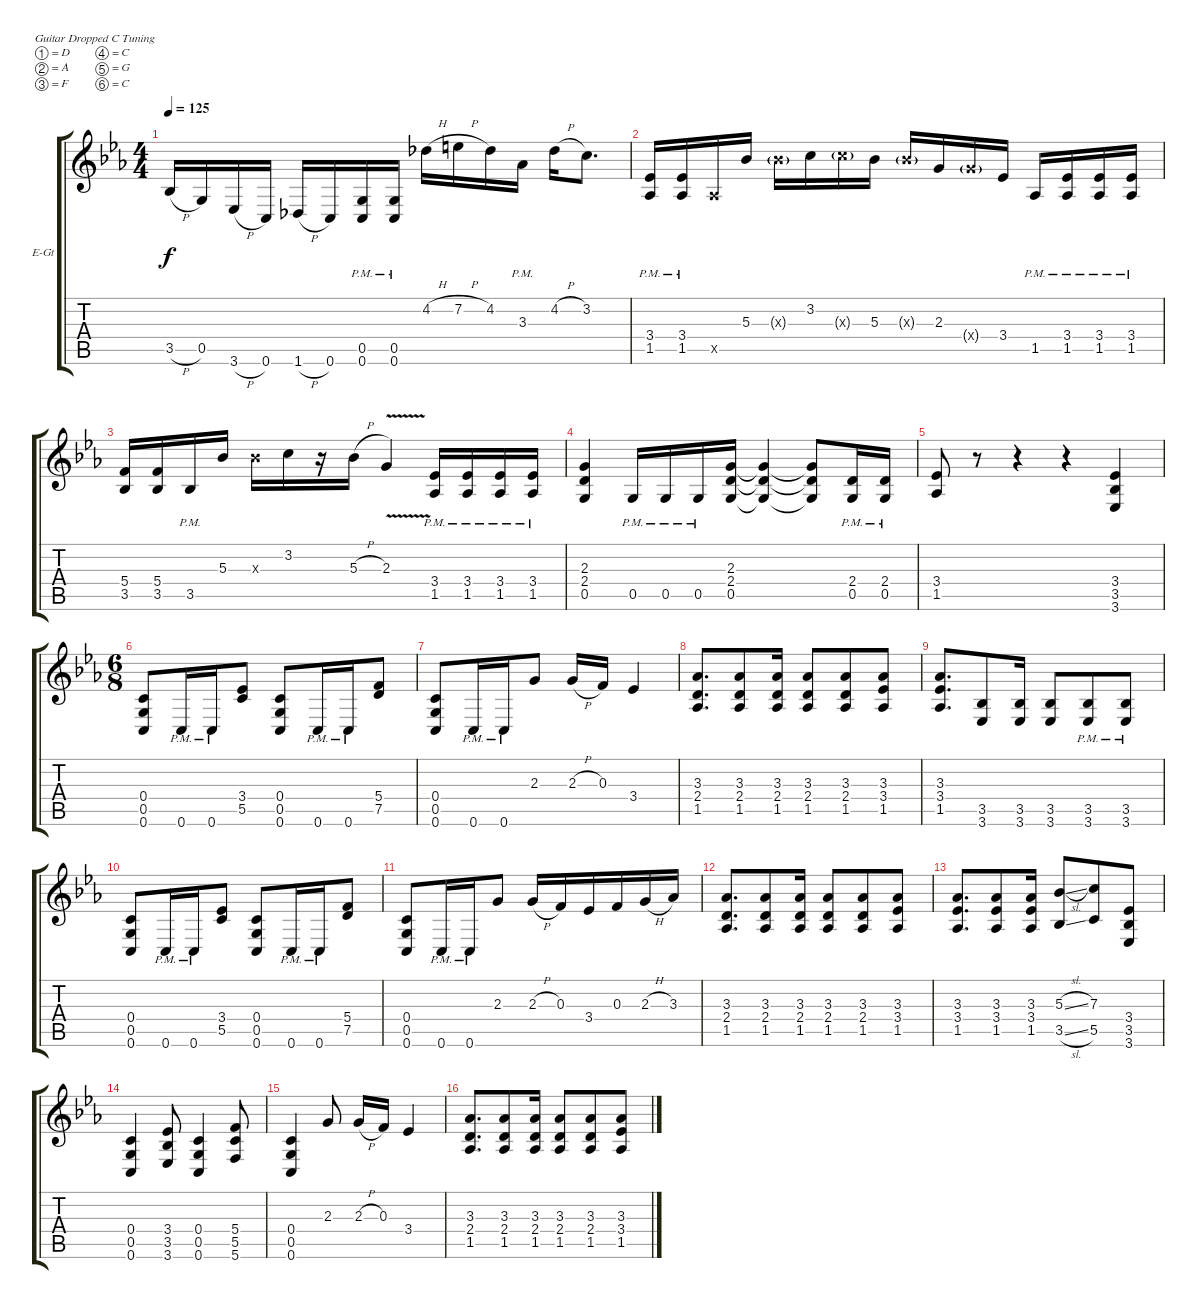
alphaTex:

\bracketExtendMode groupsimilarinstruments
\firstSystemTrackNameOrientation horizontal
\otherSystemsTrackNameOrientation horizontal
\track ("Electric Guitar 2" "E-Gt") {instrument distortionguitar}
\staff {score tabs}
\tuning (D4 A3 F3 C3 G2 C2)
\ts (4 4)
\tempo 125
\clef g2
\ks cminor
3.5{h}.16{dy f} 0.5.16 3.6{h}.16 0.6.16 1.6{h}.16 0.6.16 (0.6{pm} 0.5{pm}).16 (0.6{pm} 0.5{pm}).16 4.2{h}.16 7.2{h}.16 4.2.16 3.3{pm}.16 4.2{h}.16 3.2.8{d} |
(1.5{pm} 3.4{pm}).16 (1.5{pm} 3.4{pm}).16 1.5{x}.16 5.3.16 5.3{g x}.16 3.2.16 7.3{g x}.16 5.3.16 5.3{g x}.16 2.3.16 7.4{g x}.16 3.4.16 1.5{pm}.16 (1.5{pm} 3.4{pm}).16 (1.5{pm} 3.4{pm}).16 (1.5{pm} 3.4{pm}).16 |
(3.5 5.4).16 (5.4 3.5).16 3.5{pm}.16 5.3.16 5.3{x}.16 3.2.16 r.16 5.3{h}.16 2.3{v}.4 (1.5{pm} 3.4{pm}).16 (1.5{pm} 3.4{pm}).16 (1.5{pm} 3.4{pm}).16 (1.5{pm} 3.4{pm}).16 |
(0.5 2.4 2.3).4 0.5{pm}.16 0.5{pm}.16 0.5{pm}.16 (0.5 2.4 2.3).16 (2.3{t} 2.4{t} 0.5{t}).4 (0.5{t} 2.4{t} 2.3{t}).8 (0.5{pm} 2.4{pm}).16 (0.5{pm} 2.4{pm}).16 |
(1.5 3.4).8 r.8 r.4 r.4 (3.6 3.5 3.4).4 |
\ts (6 8)
(0.6 0.5 0.4).8 0.6{pm}.16 0.6{pm}.16 (5.5 3.4).8 (0.6 0.4 0.5).8 0.6{pm}.16 0.6{pm}.16 (7.5 5.4).8 |
(0.6 0.5 0.4).8 0.6{pm}.16 0.6{pm}.16 2.3.8 2.3{h}.16 0.3.16 3.4.4 |
(2.4 1.5 3.3).8{d} (1.5 2.4 3.3).8 (2.4 1.5 3.3).16 (1.5 2.4 3.3).8 (2.4 1.5 3.3).8 (3.4 1.5 3.3).8 |
(1.5 3.4 3.3).8{d} (3.6 3.5).8 (3.6 3.5).16 (3.6 3.5).8 (3.6{pm} 3.5{pm}).8 (3.6{pm} 3.5{pm}).8 |
(0.6 0.5 0.4).8 0.6{pm}.16 0.6{pm}.16 (5.5 3.4).8 (0.6 0.4 0.5).8 0.6{pm}.16 0.6{pm}.16 (7.5 5.4).8 |
(0.6 0.5 0.4).8 0.6{pm}.16 0.6{pm}.16 2.3.8 2.3{h}.16 0.3.16 3.4.16 0.3.16 2.3{h}.16 3.3.16 |
(2.4 1.5 3.3).8{d} (1.5 2.4 3.3).8 (2.4 1.5 3.3).16 (1.5 2.4 3.3).8 (2.4 1.5 3.3).8 (3.4 1.5 3.3).8 |
(1.5 3.4 3.3).8{d} (3.3 1.5 3.4).8 (1.5 3.3 3.4).16 (3.5{sl} 5.3{sl}).8 (5.5 7.3).8 (3.6 3.5 3.4).8 |
(0.6 0.5 0.4).4 (3.5 3.4 3.6).8 (0.6 0.4 0.5).4 (5.5 5.4 5.6).8 |
(0.6 0.5 0.4).4 2.3.8 2.3{h}.16 0.3.16 3.4.4 |
(2.4 1.5 3.3).8{d} (1.5 2.4 3.3).8 (2.4 1.5 3.3).16 (1.5 2.4 3.3).8 (2.4 1.5 3.3).8 (3.4 1.5 3.3).8
